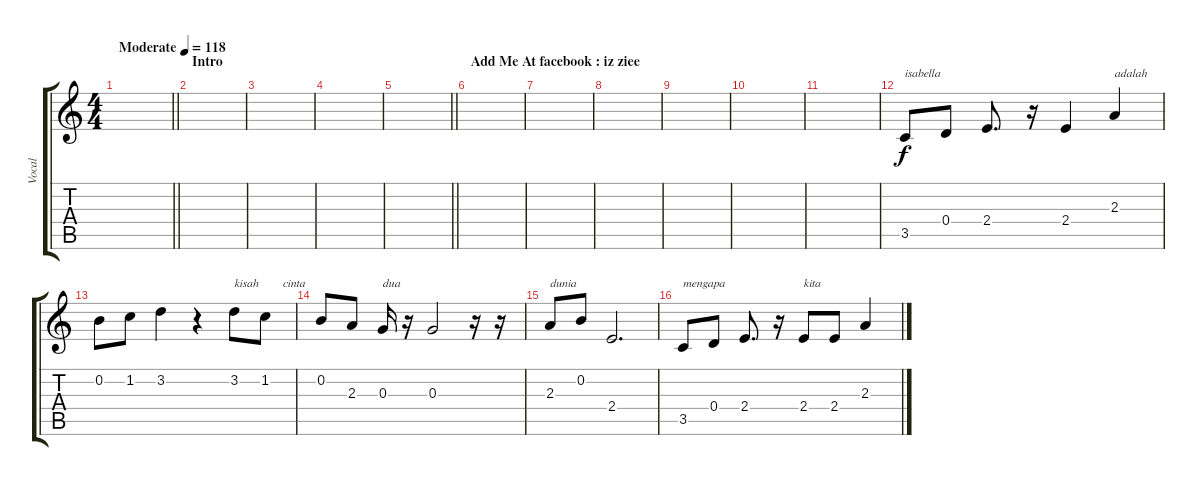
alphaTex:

\track ("Vocal" "Vocal") {instrument contrabass}
\staff {score tabs}
\tuning (E4 B3 G3 D3 A2 E2) {hide}
\ts (4 4)
\tempo (118 "Moderate")
\clef g2
\barLineRight lightlight
\ks c
|
\section ("" "Intro")
|
|
|
\barLineRight lightlight
|
\section ("" "Add Me At facebook : iz ziee")
|
|
|
|
|
|
3.5.8{txt "isabella "} 0.4.8 2.4.8{d} r.16 2.4.4 2.3.4{txt "adalah "} |
0.2.8 1.2.8 3.2.4 r.4 3.2.8{txt "kisah        cinta "} 1.2.8 |
0.2.8 2.3.8 0.3.16{txt "dua"} r.16 0.3.2 r.16 r.16 |
2.3.8{txt "dunia"} 0.2.8 2.4.2{d} |
3.5.8{txt "mengapa"} 0.4.8 2.4.8{d} r.16 2.4.8{txt "kita"} 2.4.8 2.3.4
